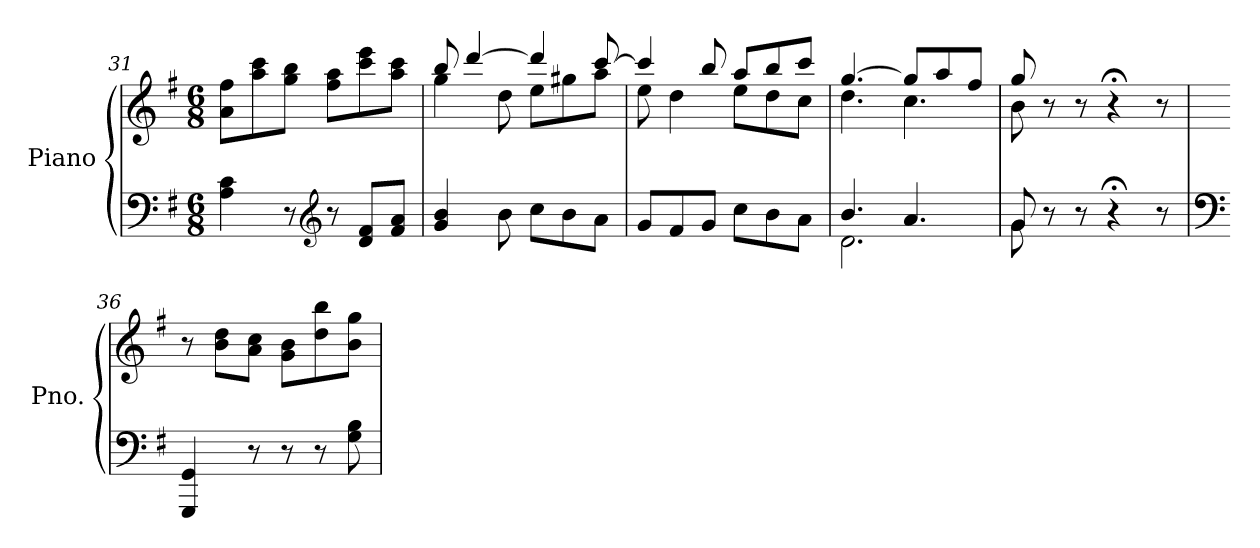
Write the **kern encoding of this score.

**kern	**kern
*part1	*part1
*staff2	*staff1
*I"Piano	*
*I'Pno.	*
*clefF4	*clefG2
*k[f#]	*k[f#]
*M6/8	*M6/8
=31	=31
4A\ 4c\	8a\ 8ff#\L
.	8aa\ 8ccc\
8r	8gg\ 8bb\J
*clefG2	*
8r	8ff#\ 8aa\L
8d/ 8f#/L	8ccc\ 8eee\
8f#/ 8a/J	8aa\ 8ccc\J
=32	=32
*	*^
4g/ 4b/	8bb/	4gg\
.	[4ddd/	.
8b\	.	8dd\
8cc\L	4ddd/]	8ee\L
8b\	.	8gg#X\
8a\J	[8ccc/	8aa\J
=33	=33	=33
8g/L	4ccc/]	8ee\
8f#/	.	4dd\
8g/J	8bb/	.
8cc\L	8aa/L	8ee\L
8b\	8bb/	8dd\
8a\J	8ccc/J	8cc\J
=34	=34	=34
*^	*	*
4.b/	2.d\	[4.gg/	4.dd\
4.a/	.	8gg/L]	4.cc\
.	.	8aa/	.
.	.	8ff#/J	.
=35	=35	=35	=35
8g/	8g\	8gg/	8b\
8r	8ryy	8r	8ryy
8r	8ryy	8r	8ryy
4r;<	4ryy	4r;<	4ryy
8r	8ryy	8r	8ryy
*v	*v	*	*
*	*v	*v
!!LO:LB:g=z
=36	=36
*clefF4	*
4GGG/ 4GG/	8r
.	8b\ 8dd\L
8r	8a\ 8cc\J
8r	8g\ 8b\L
8r	8dd\ 8bb\
8G\ 8B\	8b\ 8gg\J
=	=
*-	*-
